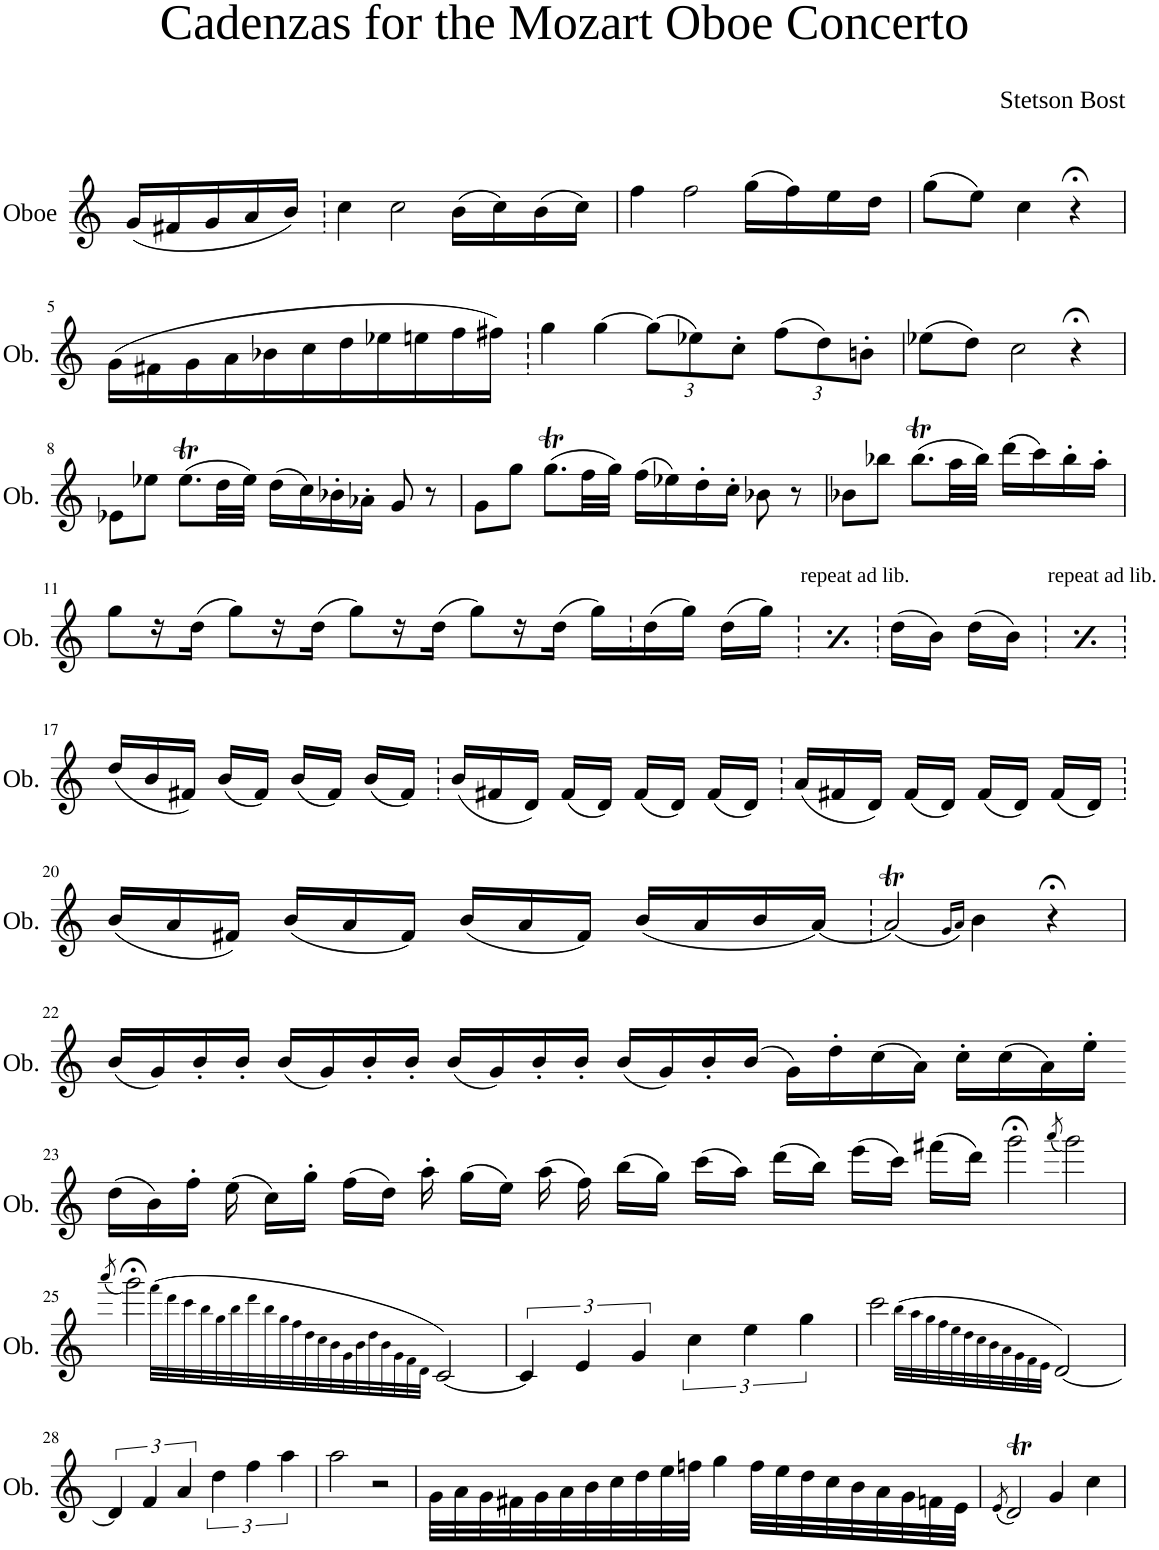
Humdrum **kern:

**kern
*part1
*staff1
*I"Oboe
*I'Ob.
*clefG2
*k[]
*M4/4
*met(c)
*Xbrackettup
=1
(20g/LL
20f#X/
20g/
20a/
20b/JJ)
=2
4cc\
2cc\
(16b\LL
16cc\)
(16b\
16cc\JJ)
=3
4ff\
2ff\
(16gg\LL
16ff\)
16ee\
16dd\JJ
=4
(8gg\L
8ee\J)
4cc\
4r;<
!!LO:LB:g=z
=5
*brackettup
(20g\LL
20f#X\
20g\
20a\
20b-X\
24cc\
24dd\
24ee-X\
24een\
24ff\
24ff#X\JJ)
=6
4gg\
[4gg\
*Xbrackettup
(12gg\L]
12ee-X\)
12cc'\J
(12ff\L
12dd\)
12bn'\J
=7
(8ee-X\L
8dd\J)
2cc\
4r;<
!!LO:LB:g=z
=8
8e-X\L
8ee-X\J
(8.ee-T\L
32dd\LL
32ee-\JJJ)
(16dd\LL
16cc\)
16b-X'\
16a-X'\JJ
8g/
8r
=9
8g\L
8gg\J
(8.ggT\L
32ff\LL
32gg\JJJ)
(16ff\LL
16ee-X\)
16dd'\
16cc'\JJ
8b-X\
8r
=10
8b-X\L
8bb-X\J
(8.bb-T\L
32aa\LL
32bb-\JJJ)
(16ddd\LL
16ccc\)
16bb-'\
16aa'\JJ
!!LO:LB:g=z
=11
8gg\L
16r
(16dd\JJ
8gg\L)
16r
(16dd\JJ
8gg\L)
16r
(16dd\JJ
8gg\L)
16r
(16dd\JJ
=12-
16gg\LL)
=13
(16dd\
16gg\JJ)
(16dd\LL
16gg\JJ)
=14
(16dd\
16gg\JJ)
(16dd\LL
16gg\JJ)
=15
(16dd\LL
16b\JJ)
(16dd\LL
16b\JJ)
=16
(16dd\LL
16b\JJ)
(16dd\LL
16b\JJ)
!!LO:LB:g=z
=17
(16dd/LL
16b/
16f#X/JJ)
(16b/LL
16f#/JJ)
(16b/LL
16f#/JJ)
(16b/LL
16f#/JJ)
=18
(16b/LL
16f#X/
16d/JJ)
(16f#/LL
16d/JJ)
(16f#/LL
16d/JJ)
(16f#/LL
16d/JJ)
=19
(16a/LL
16f#X/
16d/JJ)
(16f#/LL
16d/JJ)
(16f#/LL
16d/JJ)
(16f#/LL
16d/JJ)
!!LO:LB:g=z
=20
(16b/LL
16a/
16f#X/JJ)
(16b/LL
16a/
16f#/JJ)
(16b/LL
16a/
16f#/JJ)
(16b/LL
16a/
16b/
[16a/JJ)
=21
(2aT/]
16qg/LL
16qa/JJ)
4b\
4r;<
!!LO:LB:g=z
=22
(16b/LL
16g/)
16b'/
16b'/JJ
(16b/LL
16g/)
16b'/
16b'/JJ
(16b/LL
16g/)
16b'/
16b'/JJ
(16b/LL
16g/)
16b'/
(16b/JJ
16g\LL)
16dd'\
(16cc\
16a\JJ)
16cc'\LL
(16cc\
16a\)
16ee'\JJ
!!LO:LB:g=z
=23-
(16dd\LL
16b\)
16ff'\JJ
(16ee\
16cc\LL)
16gg'\JJ
(16ff\LL
16dd\JJ)
16aa'\
(16gg\LL
16ee\JJ)
(16aa\
16ff\)
(16bb\LL
16gg\JJ)
(16ccc\LL
16aa\JJ)
(16ddd\LL
16bb\JJ)
(16eee\LL
16ccc\JJ)
(16fff#X\LL
16ddd\JJ)
=24-
2ggg;<\
(8qaaa/
2ggg\)
!!LO:LB:g=z
=25
(8qaaa/
2ggg;<\)
(32qfff\LLL
32qddd\
32qccc\
32qbb\
32qgg\
32qbb\
32qddd\
32qbb\
32qgg\
32qff\
32qdd\
32qcc\
32qb\
32qg\
32qb\
32qdd\
32qb\
32qg\
32qf\
32qd\JJJ
[2c/)
=26
*brackettup
6c/]
6e/
6g/
6cc\
6ee\
6gg\
=27
2ccc\
(32qbb\LLL
32qaa\
32qgg\
32qff\
32qee\
32qdd\
32qcc\
32qb\
32qa\
32qg\
32qf\
32qe\JJJ
[2d/)
!!LO:LB:g=z
=28
6d/]
6f/
6a/
6dd\
6ff\
6aa\
=29
2aa\
2r
=30
32g\LLL
32a\
32g\
32f#X\
32g\
32a\
32b\
32cc\
32dd\
32ee\
32ffn\JJJ
4gg\
32ff\LLL
32ee\
32dd\
32cc\
32b\
32a\
32g\
32fn\
32e\JJJ
=31
(8qe/
2dT/)
4g/
4ccTTT\
=
*-
